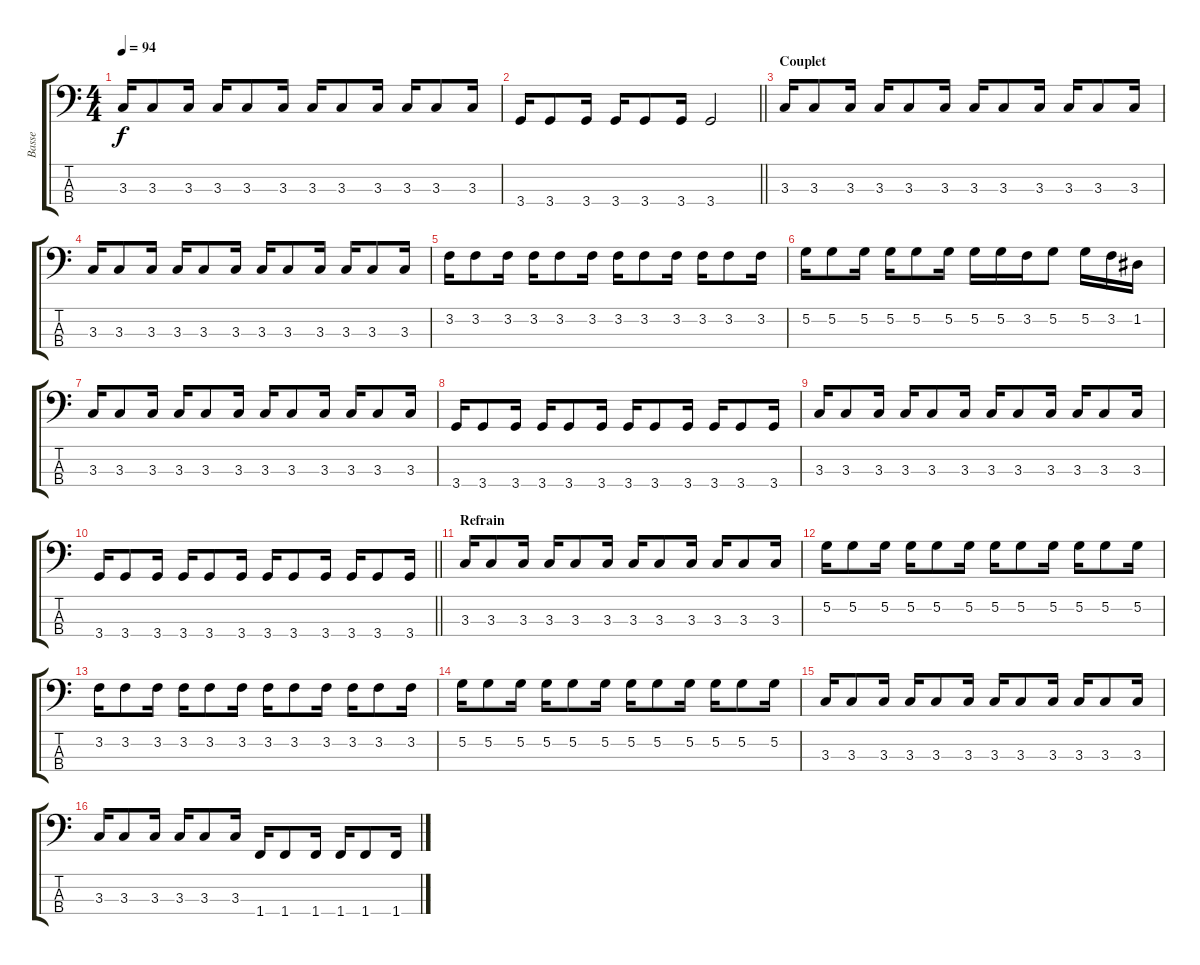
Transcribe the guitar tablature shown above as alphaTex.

\track ("Basse" "Basse") {instrument electricbassfinger}
\staff {score tabs}
\tuning (G2 D2 A1 E1) {hide}
\ts (4 4)
\tempo 94
\clef f4
\ks c
3.3.16{dy f} 3.3.8 3.3.16 3.3.16 3.3.8 3.3.16 3.3.16 3.3.8 3.3.16 3.3.16 3.3.8 3.3.16 |
\barLineRight lightlight
3.4.16 3.4.8 3.4.16 3.4.16 3.4.8 3.4.16 3.4.2 |
\section ("" "Couplet")
3.3.16 3.3.8 3.3.16 3.3.16 3.3.8 3.3.16 3.3.16 3.3.8 3.3.16 3.3.16 3.3.8 3.3.16 |
3.3.16 3.3.8 3.3.16 3.3.16 3.3.8 3.3.16 3.3.16 3.3.8 3.3.16 3.3.16 3.3.8 3.3.16 |
3.2.16 3.2.8 3.2.16 3.2.16 3.2.8 3.2.16 3.2.16 3.2.8 3.2.16 3.2.16 3.2.8 3.2.16 |
5.2.16 5.2.8 5.2.16 5.2.16 5.2.8 5.2.16 5.2.16 5.2.16 3.2.16 5.2.8 5.2.16 3.2.16 1.2.16 |
3.3.16 3.3.8 3.3.16 3.3.16 3.3.8 3.3.16 3.3.16 3.3.8 3.3.16 3.3.16 3.3.8 3.3.16 |
3.4.16 3.4.8 3.4.16 3.4.16 3.4.8 3.4.16 3.4.16 3.4.8 3.4.16 3.4.16 3.4.8 3.4.16 |
3.3.16 3.3.8 3.3.16 3.3.16 3.3.8 3.3.16 3.3.16 3.3.8 3.3.16 3.3.16 3.3.8 3.3.16 |
\barLineRight lightlight
3.4.16 3.4.8 3.4.16 3.4.16 3.4.8 3.4.16 3.4.16 3.4.8 3.4.16 3.4.16 3.4.8 3.4.16 |
\section ("" "Refrain")
3.3.16 3.3.8 3.3.16 3.3.16 3.3.8 3.3.16 3.3.16 3.3.8 3.3.16 3.3.16 3.3.8 3.3.16 |
5.2.16 5.2.8 5.2.16 5.2.16 5.2.8 5.2.16 5.2.16 5.2.8 5.2.16 5.2.16 5.2.8 5.2.16 |
3.2.16 3.2.8 3.2.16 3.2.16 3.2.8 3.2.16 3.2.16 3.2.8 3.2.16 3.2.16 3.2.8 3.2.16 |
5.2.16 5.2.8 5.2.16 5.2.16 5.2.8 5.2.16 5.2.16 5.2.8 5.2.16 5.2.16 5.2.8 5.2.16 |
3.3.16 3.3.8 3.3.16 3.3.16 3.3.8 3.3.16 3.3.16 3.3.8 3.3.16 3.3.16 3.3.8 3.3.16 |
3.3.16 3.3.8 3.3.16 3.3.16 3.3.8 3.3.16 1.4.16 1.4.8 1.4.16 1.4.16 1.4.8 1.4.16
